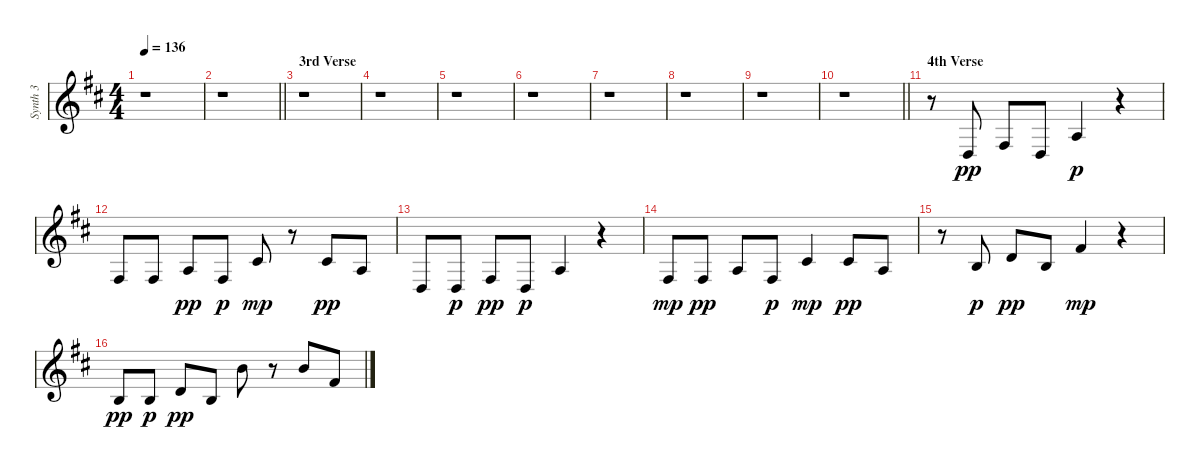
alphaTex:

\track ("Synth 3" "Synth 3") {instrument kalimba}
\staff {score}
\tuning (E4 B3 G3 D3 A2 E2) {hide}
\ts (4 4)
\tempo 136
\clef g2
\ks bminor
r.1{dy pp} |
\barLineRight lightlight
r.1 |
\section ("" "3rd Verse")
r.1 |
r.1 |
r.1 |
r.1 |
r.1 |
r.1 |
r.1 |
\barLineRight lightlight
r.1 |
\section ("" "4th Verse")
r.8 0.4.8 4.4.8 0.4.8 2.3.4{dy p} r.4 |
4.4.8 4.4.8 2.3.8{dy pp} 4.4.8{dy p} 2.2.8{dy mp} r.8 2.2.8{dy pp} 2.3.8 |
0.4.8 0.4.8{dy p} 4.4.8{dy pp} 0.4.8{dy p} 2.3.4 r.4 |
4.4.8{dy mp} 4.4.8{dy pp} 2.3.8 4.4.8{dy p} 2.2.4{dy mp} 2.2.8{dy pp} 2.3.8 |
r.8 0.2.8{dy p} 3.2.8{dy pp} 0.2.8 2.1.4{dy mp} r.4 |
0.2.8{dy pp} 0.2.8{dy p} 3.2.8{dy pp} 0.2.8 7.1.8 r.8 7.1.8 7.2.8
